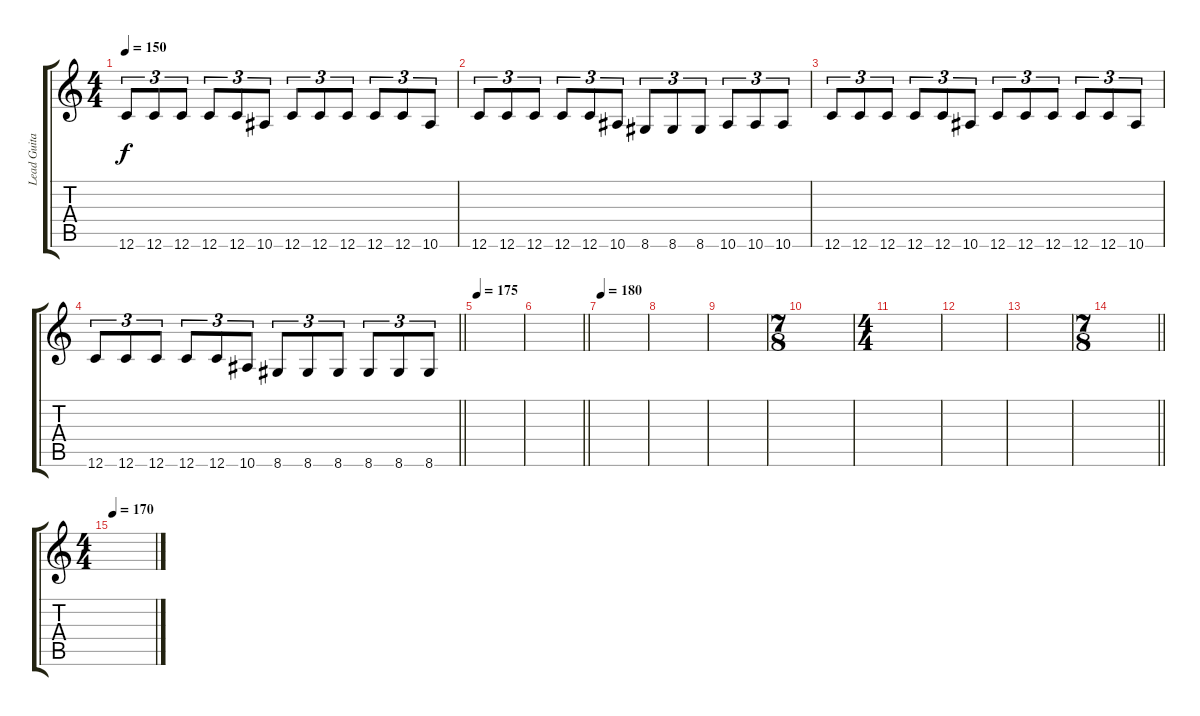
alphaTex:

\track ("Lead Guitar 2" "Lead Guita") {instrument distortionguitar}
\staff {score tabs}
\tuning (D4 A3 F3 C3 G2 C2) {hide}
\ts (4 4)
\tempo 150
\clef g2
\ks c
12.6.8{tu (3 2) dy f} 12.6.8{tu (3 2)} 12.6.8{tu (3 2)} 12.6.8{tu (3 2)} 12.6.8{tu (3 2)} 10.6.8{tu (3 2)} 12.6.8{tu (3 2)} 12.6.8{tu (3 2)} 12.6.8{tu (3 2)} 12.6.8{tu (3 2)} 12.6.8{tu (3 2)} 10.6.8{tu (3 2)} |
12.6.8{tu (3 2)} 12.6.8{tu (3 2)} 12.6.8{tu (3 2)} 12.6.8{tu (3 2)} 12.6.8{tu (3 2)} 10.6.8{tu (3 2)} 8.6.8{tu (3 2)} 8.6.8{tu (3 2)} 8.6.8{tu (3 2)} 10.6.8{tu (3 2)} 10.6.8{tu (3 2)} 10.6.8{tu (3 2)} |
12.6.8{tu (3 2)} 12.6.8{tu (3 2)} 12.6.8{tu (3 2)} 12.6.8{tu (3 2)} 12.6.8{tu (3 2)} 10.6.8{tu (3 2)} 12.6.8{tu (3 2)} 12.6.8{tu (3 2)} 12.6.8{tu (3 2)} 12.6.8{tu (3 2)} 12.6.8{tu (3 2)} 10.6.8{tu (3 2)} |
\barLineRight lightlight
12.6.8{tu (3 2)} 12.6.8{tu (3 2)} 12.6.8{tu (3 2)} 12.6.8{tu (3 2)} 12.6.8{tu (3 2)} 10.6.8{tu (3 2)} 8.6.8{tu (3 2)} 8.6.8{tu (3 2)} 8.6.8{tu (3 2)} 8.6.8{tu (3 2)} 8.6.8{tu (3 2)} 8.6.8{tu (3 2)} |
\tempo 175
|
\barLineRight lightlight
|
\tempo 180
|
|
|
\ts (7 8)
|
\ts (4 4)
|
|
|
\ts (7 8)
\barLineRight lightlight
|
\ts (4 4)
\tempo 170
